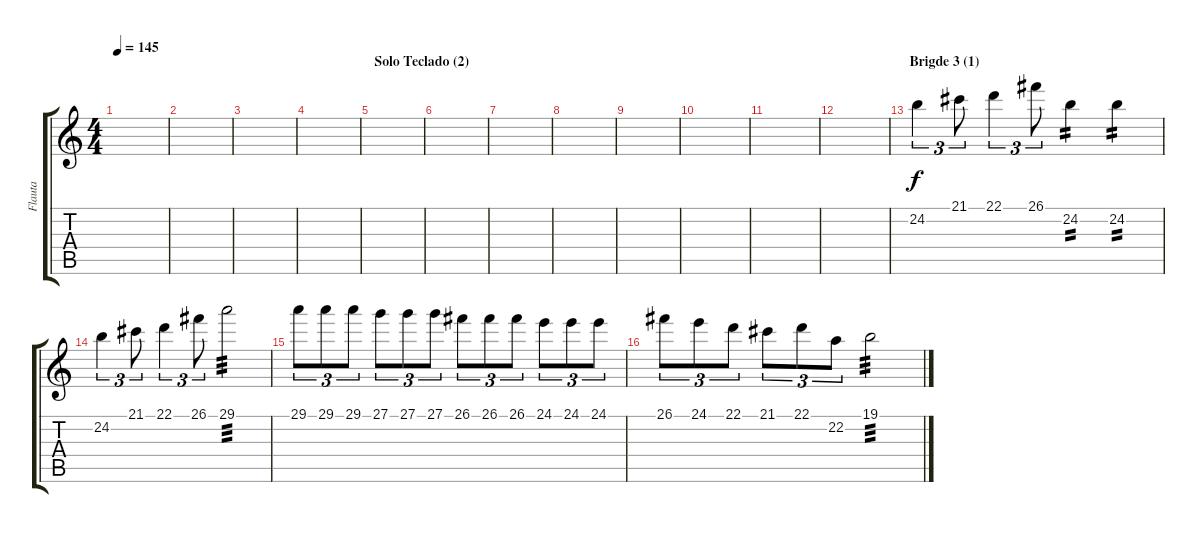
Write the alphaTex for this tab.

\track ("Flauta" "Flauta") {instrument flute}
\staff {score tabs}
\tuning (E4 B3 G3 D3 A2 E2) {hide}
\ts (4 4)
\tempo 145
\clef g2
\ks c
|
|
|
|
\section ("" "Solo Teclado (2)")
|
|
|
|
|
|
|
|
\section ("" "Brigde 3 (1)")
24.2.4{tu (3 2) volume 13} 21.1.8{tu (3 2)} 22.1.4{tu (3 2)} 26.1.8{tu (3 2)} 24.2.4{tp 2} 24.2.4{tp 2} |
24.2.4{tu (3 2)} 21.1.8{tu (3 2)} 22.1.4{tu (3 2)} 26.1.8{tu (3 2)} 29.1.2{tp 3} |
29.1.8{tu (3 2)} 29.1.8{tu (3 2)} 29.1.8{tu (3 2)} 27.1.8{tu (3 2)} 27.1.8{tu (3 2)} 27.1.8{tu (3 2)} 26.1.8{tu (3 2)} 26.1.8{tu (3 2)} 26.1.8{tu (3 2)} 24.1.8{tu (3 2)} 24.1.8{tu (3 2)} 24.1.8{tu (3 2)} |
26.1.8{tu (3 2)} 24.1.8{tu (3 2)} 22.1.8{tu (3 2)} 21.1.8{tu (3 2)} 22.1.8{tu (3 2)} 22.2.8{tu (3 2)} 19.1.2{tp 3}
